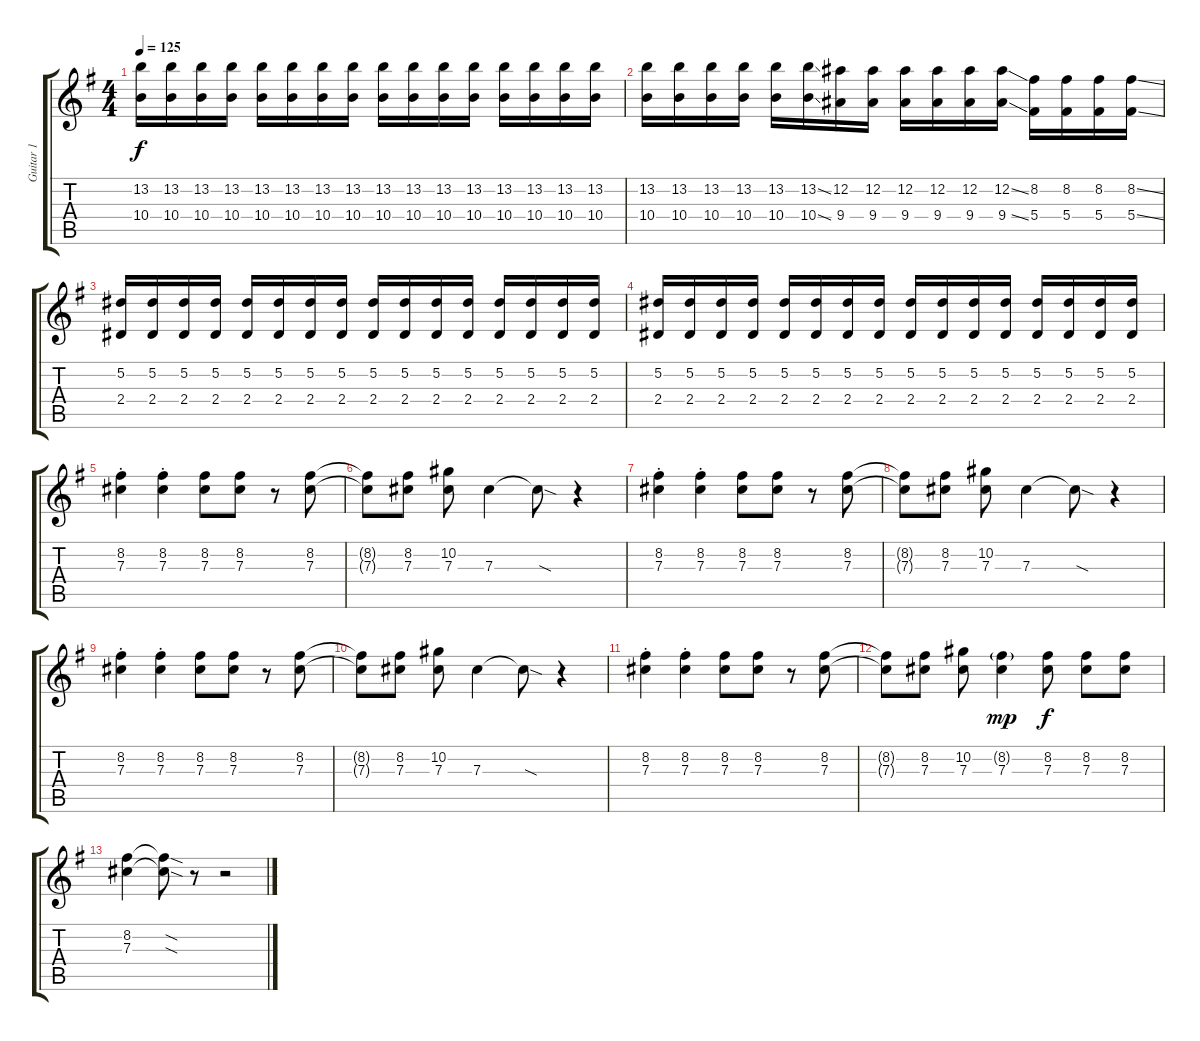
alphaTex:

\track ("Guitar 1" "Guitar 1") {instrument distortionguitar}
\staff {score tabs}
\tuning (Eb4 Bb3 Gb3 Db3 Ab2 Eb2) {hide}
\ts (4 4)
\tempo 125
\clef g2
\ks eminor
(13.2 10.4).16{dy f} (13.2 10.4).16 (13.2 10.4).16 (13.2 10.4).16 (13.2 10.4).16 (13.2 10.4).16 (13.2 10.4).16 (13.2 10.4).16 (13.2 10.4).16 (13.2 10.4).16 (13.2 10.4).16 (13.2 10.4).16 (13.2 10.4).16 (13.2 10.4).16 (13.2 10.4).16 (13.2 10.4).16 |
(13.2 10.4).16 (13.2 10.4).16 (13.2 10.4).16 (13.2 10.4).16 (13.2 10.4).16 (13.2{ss} 10.4{ss}).16 (12.2 9.4).16 (12.2 9.4).16 (12.2 9.4).16 (12.2 9.4).16 (12.2 9.4).16 (12.2{ss} 9.4{ss}).16 (8.2 5.4).16 (8.2 5.4).16 (8.2 5.4).16 (8.2{ss} 5.4{ss}).16 |
(5.2 2.4).16 (5.2 2.4).16 (5.2 2.4).16 (5.2 2.4).16 (5.2 2.4).16 (5.2 2.4).16 (5.2 2.4).16 (5.2 2.4).16 (5.2 2.4).16 (5.2 2.4).16 (5.2 2.4).16 (5.2 2.4).16 (5.2 2.4).16 (5.2 2.4).16 (5.2 2.4).16 (5.2 2.4).16 |
(5.2 2.4).16 (5.2 2.4).16 (5.2 2.4).16 (5.2 2.4).16 (5.2 2.4).16 (5.2 2.4).16 (5.2 2.4).16 (5.2 2.4).16 (5.2 2.4).16 (5.2 2.4).16 (5.2 2.4).16 (5.2 2.4).16 (5.2 2.4).16 (5.2 2.4).16 (5.2 2.4).16 (5.2 2.4).16 |
(8.2{st} 7.3{st}).4 (8.2{st} 7.3{st}).4 (8.2 7.3).8 (8.2 7.3).8 r.8 (8.2 7.3).8 |
(8.2{t} 7.3{t}).8 (8.2 7.3).8 (10.2 7.3).8 7.3.4 7.3{sod t}.8 r.4 |
(8.2{st} 7.3{st}).4 (8.2{st} 7.3{st}).4 (8.2 7.3).8 (8.2 7.3).8 r.8 (8.2 7.3).8 |
(8.2{t} 7.3{t}).8 (8.2 7.3).8 (10.2 7.3).8 7.3.4 7.3{sod t}.8 r.4 |
(8.2{st} 7.3{st}).4 (8.2{st} 7.3{st}).4 (8.2 7.3).8 (8.2 7.3).8 r.8 (8.2 7.3).8 |
(8.2{t} 7.3{t}).8 (8.2 7.3).8 (10.2 7.3).8 7.3.4 7.3{sod t}.8 r.4 |
(8.2{st} 7.3{st}).4 (8.2{st} 7.3{st}).4 (8.2 7.3).8 (8.2 7.3).8 r.8 (8.2 7.3).8 |
(8.2{t} 7.3{t}).8 (8.2 7.3).8 (10.2 7.3).8 (8.2{g} 7.3).4{dy mp} (8.2 7.3).8{dy f} (8.2 7.3).8 (8.2 7.3).8 |
(8.2 7.3).4 (8.2{sod t} 7.3{sod t}).8 r.8 r.2
